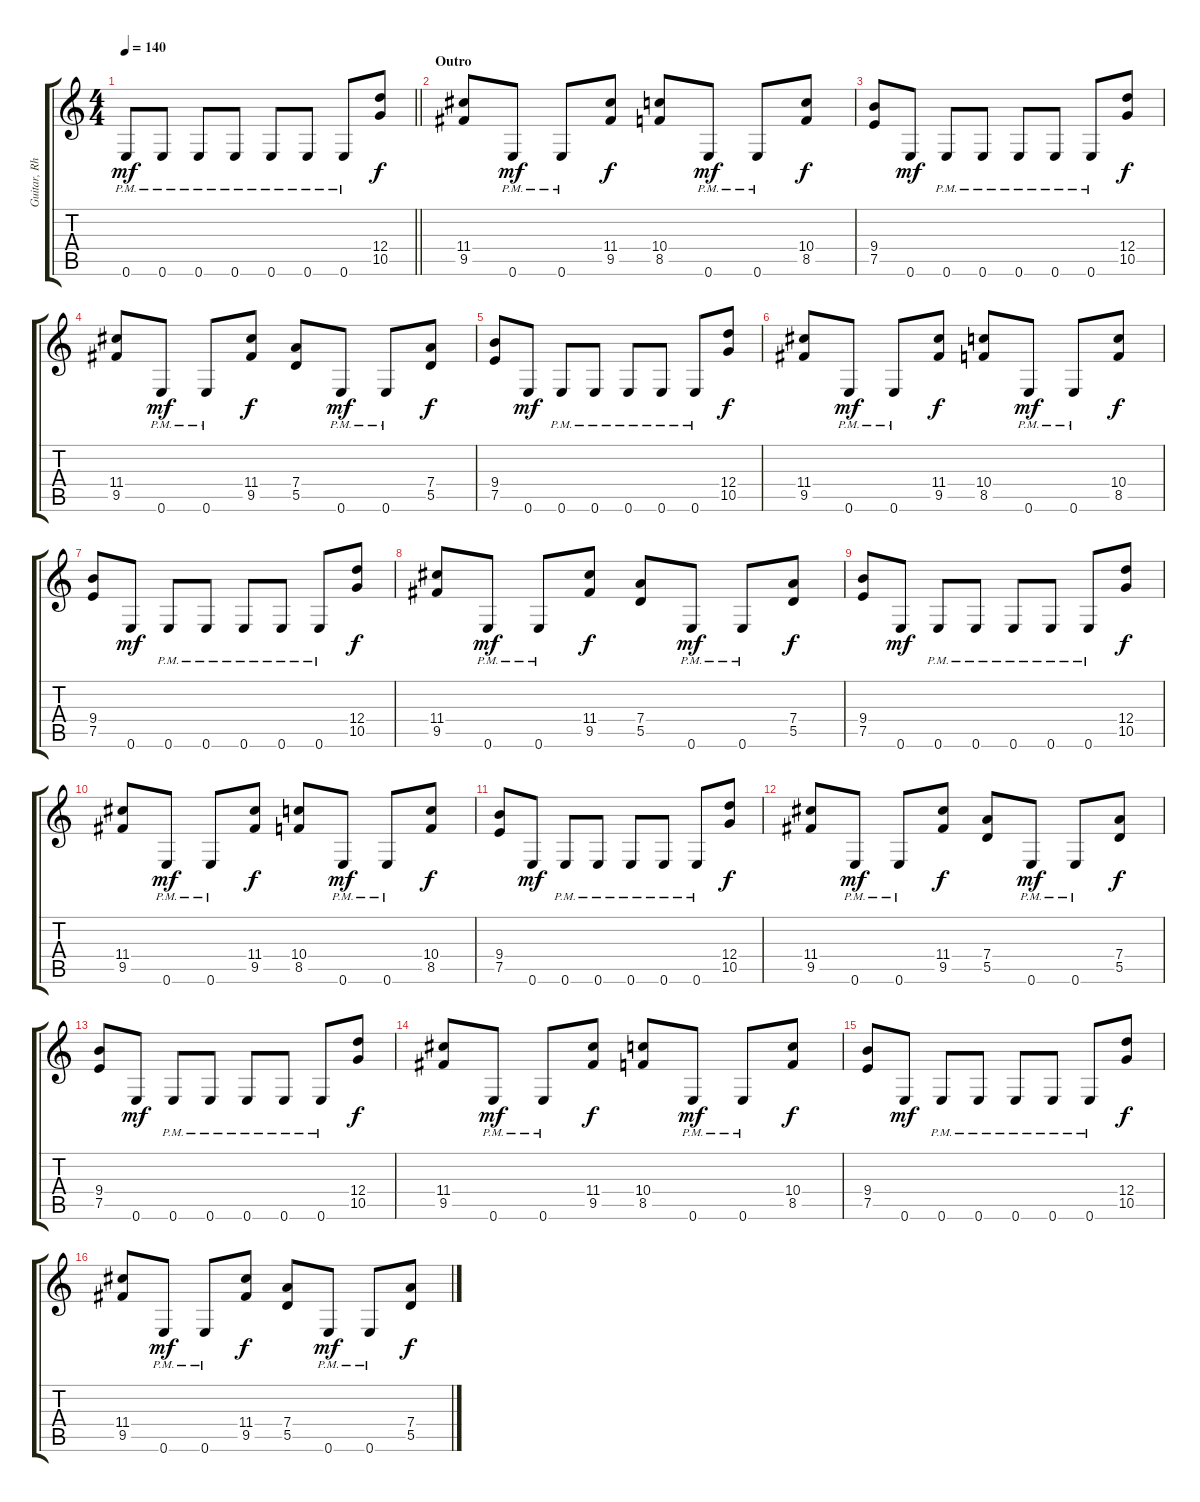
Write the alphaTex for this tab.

\track ("Guitar, Rhythm" "Guitar, Rh") {instrument overdrivenguitar}
\staff {score tabs}
\tuning (E4 B3 G3 D3 A2 E2) {hide}
\ts (4 4)
\tempo 140
\clef g2
\barLineRight lightlight
\ks c
0.6{pm}.8{dy mf} 0.6{pm}.8 0.6{pm}.8 0.6{pm}.8 0.6{pm}.8 0.6{pm}.8 0.6{pm}.8 (12.4 10.5).8{dy f} |
\section ("" "Outro")
(11.4 9.5).8 0.6{pm}.8{dy mf} 0.6{pm}.8 (11.4 9.5).8{dy f} (10.4 8.5).8 0.6{pm}.8{dy mf} 0.6{pm}.8 (10.4 8.5).8{dy f} |
(9.4 7.5).8 0.6.8{dy mf} 0.6{pm}.8 0.6{pm}.8 0.6{pm}.8 0.6{pm}.8 0.6{pm}.8 (12.4 10.5).8{dy f} |
(11.4 9.5).8 0.6{pm}.8{dy mf} 0.6{pm}.8 (11.4 9.5).8{dy f} (7.4 5.5).8 0.6{pm}.8{dy mf} 0.6{pm}.8 (7.4 5.5).8{dy f} |
(9.4 7.5).8 0.6.8{dy mf} 0.6{pm}.8 0.6{pm}.8 0.6{pm}.8 0.6{pm}.8 0.6{pm}.8 (12.4 10.5).8{dy f} |
(11.4 9.5).8 0.6{pm}.8{dy mf} 0.6{pm}.8 (11.4 9.5).8{dy f} (10.4 8.5).8 0.6{pm}.8{dy mf} 0.6{pm}.8 (10.4 8.5).8{dy f} |
(9.4 7.5).8 0.6.8{dy mf} 0.6{pm}.8 0.6{pm}.8 0.6{pm}.8 0.6{pm}.8 0.6{pm}.8 (12.4 10.5).8{dy f} |
(11.4 9.5).8 0.6{pm}.8{dy mf} 0.6{pm}.8 (11.4 9.5).8{dy f} (7.4 5.5).8 0.6{pm}.8{dy mf} 0.6{pm}.8 (7.4 5.5).8{dy f} |
(9.4 7.5).8 0.6.8{dy mf} 0.6{pm}.8 0.6{pm}.8 0.6{pm}.8 0.6{pm}.8 0.6{pm}.8 (12.4 10.5).8{dy f} |
(11.4 9.5).8 0.6{pm}.8{dy mf} 0.6{pm}.8 (11.4 9.5).8{dy f} (10.4 8.5).8 0.6{pm}.8{dy mf} 0.6{pm}.8 (10.4 8.5).8{dy f} |
(9.4 7.5).8 0.6.8{dy mf} 0.6{pm}.8 0.6{pm}.8 0.6{pm}.8 0.6{pm}.8 0.6{pm}.8 (12.4 10.5).8{dy f} |
(11.4 9.5).8 0.6{pm}.8{dy mf} 0.6{pm}.8 (11.4 9.5).8{dy f} (7.4 5.5).8 0.6{pm}.8{dy mf} 0.6{pm}.8 (7.4 5.5).8{dy f} |
(9.4 7.5).8 0.6.8{dy mf} 0.6{pm}.8 0.6{pm}.8 0.6{pm}.8 0.6{pm}.8 0.6{pm}.8 (12.4 10.5).8{dy f} |
(11.4 9.5).8 0.6{pm}.8{dy mf} 0.6{pm}.8 (11.4 9.5).8{dy f} (10.4 8.5).8 0.6{pm}.8{dy mf} 0.6{pm}.8 (10.4 8.5).8{dy f} |
(9.4 7.5).8 0.6.8{dy mf} 0.6{pm}.8 0.6{pm}.8 0.6{pm}.8 0.6{pm}.8 0.6{pm}.8 (12.4 10.5).8{dy f} |
(11.4 9.5).8 0.6{pm}.8{dy mf} 0.6{pm}.8 (11.4 9.5).8{dy f} (7.4 5.5).8 0.6{pm}.8{dy mf} 0.6{pm}.8 (7.4 5.5).8{dy f}
